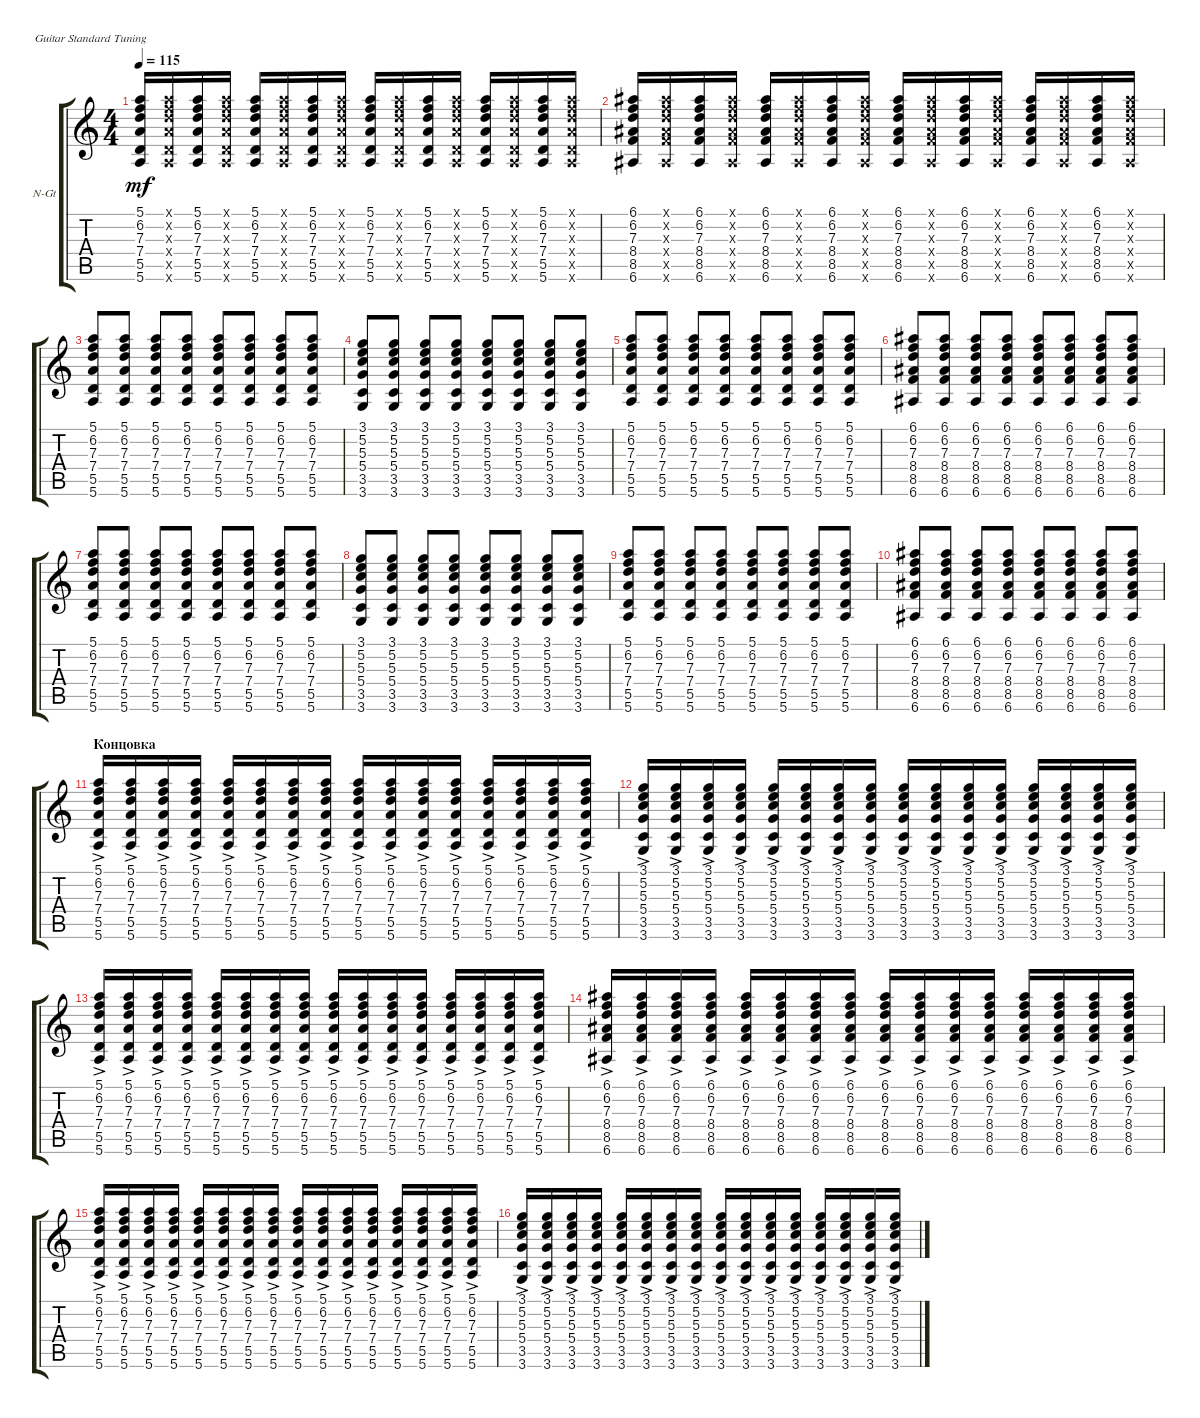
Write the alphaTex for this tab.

\defaultSystemsLayout 4
\bracketExtendMode groupsimilarinstruments
\firstSystemTrackNameOrientation horizontal
\otherSystemsTrackNameOrientation horizontal
\track ("В.Бутусов Ритм" "N-Gt") {instrument acousticguitarnylon}
\staff {score tabs}
\tuning (E4 B3 G3 D3 A2 E2)
\ts (4 4)
\tempo 115
\clef g2
\ks c
(5.1 6.2 7.3 7.4 5.5 5.6).16{dy mf} (5.1{x} 6.2{x} 7.3{x} 7.4{x} 5.5{x} 5.6{x}).16 (5.1 6.2 7.3 7.4 5.5 5.6).16 (5.1{x} 6.2{x} 7.3{x} 7.4{x} 5.5{x} 5.6{x}).16 (5.1 6.2 7.3 7.4 5.5 5.6).16 (5.1{x} 6.2{x} 7.3{x} 7.4{x} 5.5{x} 5.6{x}).16 (5.1 6.2 7.3 7.4 5.5 5.6).16 (5.1{x} 6.2{x} 7.3{x} 7.4{x} 5.5{x} 5.6{x}).16 (5.1 6.2 7.3 7.4 5.5 5.6).16 (5.1{x} 6.2{x} 7.3{x} 7.4{x} 5.5{x} 5.6{x}).16 (5.1 6.2 7.3 7.4 5.5 5.6).16 (5.1{x} 6.2{x} 7.3{x} 7.4{x} 5.5{x} 5.6{x}).16 (5.1 6.2 7.3 7.4 5.5 5.6).16 (5.1{x} 6.2{x} 7.3{x} 7.4{x} 5.5{x} 5.6{x}).16 (5.1 6.2 7.3 7.4 5.5 5.6).16 (5.1{x} 6.2{x} 7.3{x} 7.4{x} 5.5{x} 5.6{x}).16 |
(6.1 6.2 7.3 8.4 8.5 6.6).16 (6.1{x} 6.2{x} 7.3{x} 8.4{x} 8.5{x} 6.6{x}).16 (6.1 6.2 7.3 8.4 8.5 6.6).16 (6.1{x} 6.2{x} 7.3{x} 8.4{x} 8.5{x} 6.6{x}).16 (6.1 6.2 7.3 8.4 8.5 6.6).16 (6.1{x} 6.2{x} 7.3{x} 8.4{x} 8.5{x} 6.6{x}).16 (6.1 6.2 7.3 8.4 8.5 6.6).16 (6.1{x} 6.2{x} 7.3{x} 8.4{x} 8.5{x} 6.6{x}).16 (6.1 6.2 7.3 8.4 8.5 6.6).16 (6.1{x} 6.2{x} 7.3{x} 8.4{x} 8.5{x} 6.6{x}).16 (6.1 6.2 7.3 8.4 8.5 6.6).16 (6.1{x} 6.2{x} 7.3{x} 8.4{x} 8.5{x} 6.6{x}).16 (6.1 6.2 7.3 8.4 8.5 6.6).16 (6.1{x} 6.2{x} 7.3{x} 8.4{x} 8.5{x} 6.6{x}).16 (6.1 6.2 7.3 8.4 8.5 6.6).16 (6.1{x} 6.2{x} 7.3{x} 8.4{x} 8.5{x} 6.6{x}).16 |
(5.1 6.2 7.3 7.4 5.5 5.6).8 (5.1 6.2 7.3 7.4 5.5 5.6).8 (5.1 6.2 7.3 7.4 5.5 5.6).8 (5.1 6.2 7.3 7.4 5.5 5.6).8 (5.1 6.2 7.3 7.4 5.5 5.6).8 (5.1 6.2 7.3 7.4 5.5 5.6).8 (5.1 6.2 7.3 7.4 5.5 5.6).8 (5.1 6.2 7.3 7.4 5.5 5.6).8 |
(3.1 5.2 5.3 5.4 3.5 3.6).8 (3.1 5.2 5.3 5.4 3.5 3.6).8 (3.1 5.2 5.3 5.4 3.5 3.6).8 (3.1 5.2 5.3 5.4 3.5 3.6).8 (3.1 5.2 5.3 5.4 3.5 3.6).8 (3.1 5.2 5.3 5.4 3.5 3.6).8 (3.1 5.2 5.3 5.4 3.5 3.6).8 (3.1 5.2 5.3 5.4 3.5 3.6).8 |
(5.1 6.2 7.3 7.4 5.5 5.6).8 (5.1 6.2 7.3 7.4 5.5 5.6).8 (5.1 6.2 7.3 7.4 5.5 5.6).8 (5.1 6.2 7.3 7.4 5.5 5.6).8 (5.1 6.2 7.3 7.4 5.5 5.6).8 (5.1 6.2 7.3 7.4 5.5 5.6).8 (5.1 6.2 7.3 7.4 5.5 5.6).8 (5.1 6.2 7.3 7.4 5.5 5.6).8 |
(6.1 6.2 7.3 8.4 8.5 6.6).8 (6.1 6.2 7.3 8.4 8.5 6.6).8 (6.1 6.2 7.3 8.4 8.5 6.6).8 (6.1 6.2 7.3 8.4 8.5 6.6).8 (6.1 6.2 7.3 8.4 8.5 6.6).8 (6.1 6.2 7.3 8.4 8.5 6.6).8 (6.1 6.2 7.3 8.4 8.5 6.6).8 (6.1 6.2 7.3 8.4 8.5 6.6).8 |
(5.1 6.2 7.3 7.4 5.5 5.6).8 (5.1 6.2 7.3 7.4 5.5 5.6).8 (5.1 6.2 7.3 7.4 5.5 5.6).8 (5.1 6.2 7.3 7.4 5.5 5.6).8 (5.1 6.2 7.3 7.4 5.5 5.6).8 (5.1 6.2 7.3 7.4 5.5 5.6).8 (5.1 6.2 7.3 7.4 5.5 5.6).8 (5.1 6.2 7.3 7.4 5.5 5.6).8 |
(3.1 5.2 5.3 5.4 3.5 3.6).8 (3.1 5.2 5.3 5.4 3.5 3.6).8 (3.1 5.2 5.3 5.4 3.5 3.6).8 (3.1 5.2 5.3 5.4 3.5 3.6).8 (3.1 5.2 5.3 5.4 3.5 3.6).8 (3.1 5.2 5.3 5.4 3.5 3.6).8 (3.1 5.2 5.3 5.4 3.5 3.6).8 (3.1 5.2 5.3 5.4 3.5 3.6).8 |
(5.1 6.2 7.3 7.4 5.5 5.6).8 (5.1 6.2 7.3 7.4 5.5 5.6).8 (5.1 6.2 7.3 7.4 5.5 5.6).8 (5.1 6.2 7.3 7.4 5.5 5.6).8 (5.1 6.2 7.3 7.4 5.5 5.6).8 (5.1 6.2 7.3 7.4 5.5 5.6).8 (5.1 6.2 7.3 7.4 5.5 5.6).8 (5.1 6.2 7.3 7.4 5.5 5.6).8 |
(6.1 6.2 7.3 8.4 8.5 6.6).8 (6.1 6.2 7.3 8.4 8.5 6.6).8 (6.1 6.2 7.3 8.4 8.5 6.6).8 (6.1 6.2 7.3 8.4 8.5 6.6).8 (6.1 6.2 7.3 8.4 8.5 6.6).8 (6.1 6.2 7.3 8.4 8.5 6.6).8 (6.1 6.2 7.3 8.4 8.5 6.6).8 (6.1 6.2 7.3 8.4 8.5 6.6).8 |
\section ("" "Концовка")
(5.1{ac} 6.2{ac} 7.3{ac} 7.4{ac} 5.5{ac} 5.6{ac}).16 (5.1{ac} 6.2{ac} 7.3{ac} 7.4{ac} 5.5{ac} 5.6{ac}).16 (5.1{ac} 6.2{ac} 7.3{ac} 7.4{ac} 5.5{ac} 5.6{ac}).16 (5.1{ac} 6.2{ac} 7.3{ac} 7.4{ac} 5.5{ac} 5.6{ac}).16 (5.1{ac} 6.2{ac} 7.3{ac} 7.4{ac} 5.5{ac} 5.6{ac}).16 (5.1{ac} 6.2{ac} 7.3{ac} 7.4{ac} 5.5{ac} 5.6{ac}).16 (5.1{ac} 6.2{ac} 7.3{ac} 7.4{ac} 5.5{ac} 5.6{ac}).16 (5.1{ac} 6.2{ac} 7.3{ac} 7.4{ac} 5.5{ac} 5.6{ac}).16 (5.1{ac} 6.2{ac} 7.3{ac} 7.4{ac} 5.5{ac} 5.6{ac}).16 (5.1{ac} 6.2{ac} 7.3{ac} 7.4{ac} 5.5{ac} 5.6{ac}).16 (5.1{ac} 6.2{ac} 7.3{ac} 7.4{ac} 5.5{ac} 5.6{ac}).16 (5.1{ac} 6.2{ac} 7.3{ac} 7.4{ac} 5.5{ac} 5.6{ac}).16 (5.1{ac} 6.2{ac} 7.3{ac} 7.4{ac} 5.5{ac} 5.6{ac}).16 (5.1{ac} 6.2{ac} 7.3{ac} 7.4{ac} 5.5{ac} 5.6{ac}).16 (5.1{ac} 6.2{ac} 7.3{ac} 7.4{ac} 5.5{ac} 5.6{ac}).16 (5.1{ac} 6.2{ac} 7.3{ac} 7.4{ac} 5.5{ac} 5.6{ac}).16 |
(3.1{ac} 5.2{ac} 5.3{ac} 5.4{ac} 3.5{ac} 3.6{ac}).16 (3.1{ac} 5.2{ac} 5.3{ac} 5.4{ac} 3.5{ac} 3.6{ac}).16 (3.1{ac} 5.2{ac} 5.3{ac} 5.4{ac} 3.5{ac} 3.6{ac}).16 (3.1{ac} 5.2{ac} 5.3{ac} 5.4{ac} 3.5{ac} 3.6{ac}).16 (3.1{ac} 5.2{ac} 5.3{ac} 5.4{ac} 3.5{ac} 3.6{ac}).16 (3.1{ac} 5.2{ac} 5.3{ac} 5.4{ac} 3.5{ac} 3.6{ac}).16 (3.1{ac} 5.2{ac} 5.3{ac} 5.4{ac} 3.5{ac} 3.6{ac}).16 (3.1{ac} 5.2{ac} 5.3{ac} 5.4{ac} 3.5{ac} 3.6{ac}).16 (3.1{ac} 5.2{ac} 5.3{ac} 5.4{ac} 3.5{ac} 3.6{ac}).16 (3.1{ac} 5.2{ac} 5.3{ac} 5.4{ac} 3.5{ac} 3.6{ac}).16 (3.1{ac} 5.2{ac} 5.3{ac} 5.4{ac} 3.5{ac} 3.6{ac}).16 (3.1{ac} 5.2{ac} 5.3{ac} 5.4{ac} 3.5{ac} 3.6{ac}).16 (3.1{ac} 5.2{ac} 5.3{ac} 5.4{ac} 3.5{ac} 3.6{ac}).16 (3.1{ac} 5.2{ac} 5.3{ac} 5.4{ac} 3.5{ac} 3.6{ac}).16 (3.1{ac} 5.2{ac} 5.3{ac} 5.4{ac} 3.5{ac} 3.6{ac}).16 (3.1{ac} 5.2{ac} 5.3{ac} 5.4{ac} 3.5{ac} 3.6{ac}).16 |
(5.1{ac} 6.2{ac} 7.3{ac} 7.4{ac} 5.5{ac} 5.6{ac}).16 (5.1{ac} 6.2{ac} 7.3{ac} 7.4{ac} 5.5{ac} 5.6{ac}).16 (5.1{ac} 6.2{ac} 7.3{ac} 7.4{ac} 5.5{ac} 5.6{ac}).16 (5.1{ac} 6.2{ac} 7.3{ac} 7.4{ac} 5.5{ac} 5.6{ac}).16 (5.1{ac} 6.2{ac} 7.3{ac} 7.4{ac} 5.5{ac} 5.6{ac}).16 (5.1{ac} 6.2{ac} 7.3{ac} 7.4{ac} 5.5{ac} 5.6{ac}).16 (5.1{ac} 6.2{ac} 7.3{ac} 7.4{ac} 5.5{ac} 5.6{ac}).16 (5.1{ac} 6.2{ac} 7.3{ac} 7.4{ac} 5.5{ac} 5.6{ac}).16 (5.1{ac} 6.2{ac} 7.3{ac} 7.4{ac} 5.5{ac} 5.6{ac}).16 (5.1{ac} 6.2{ac} 7.3{ac} 7.4{ac} 5.5{ac} 5.6{ac}).16 (5.1{ac} 6.2{ac} 7.3{ac} 7.4{ac} 5.5{ac} 5.6{ac}).16 (5.1{ac} 6.2{ac} 7.3{ac} 7.4{ac} 5.5{ac} 5.6{ac}).16 (5.1{ac} 6.2{ac} 7.3{ac} 7.4{ac} 5.5{ac} 5.6{ac}).16 (5.1{ac} 6.2{ac} 7.3{ac} 7.4{ac} 5.5{ac} 5.6{ac}).16 (5.1{ac} 6.2{ac} 7.3{ac} 7.4{ac} 5.5{ac} 5.6{ac}).16 (5.1{ac} 6.2{ac} 7.3{ac} 7.4{ac} 5.5{ac} 5.6{ac}).16 |
(6.1{ac} 6.2{ac} 7.3{ac} 8.4{ac} 8.5{ac} 6.6{ac}).16 (6.1{ac} 6.2{ac} 7.3{ac} 8.4{ac} 8.5{ac} 6.6{ac}).16 (6.1{ac} 6.2{ac} 7.3{ac} 8.4{ac} 8.5{ac} 6.6{ac}).16 (6.1{ac} 6.2{ac} 7.3{ac} 8.4{ac} 8.5{ac} 6.6{ac}).16 (6.1{ac} 6.2{ac} 7.3{ac} 8.4{ac} 8.5{ac} 6.6{ac}).16 (6.1{ac} 6.2{ac} 7.3{ac} 8.4{ac} 8.5{ac} 6.6{ac}).16 (6.1{ac} 6.2{ac} 7.3{ac} 8.4{ac} 8.5{ac} 6.6{ac}).16 (6.1{ac} 6.2{ac} 7.3{ac} 8.4{ac} 8.5{ac} 6.6{ac}).16 (6.1{ac} 6.2{ac} 7.3{ac} 8.4{ac} 8.5{ac} 6.6{ac}).16 (6.1{ac} 6.2{ac} 7.3{ac} 8.4{ac} 8.5{ac} 6.6{ac}).16 (6.1{ac} 6.2{ac} 7.3{ac} 8.4{ac} 8.5{ac} 6.6{ac}).16 (6.1{ac} 6.2{ac} 7.3{ac} 8.4{ac} 8.5{ac} 6.6{ac}).16 (6.1{ac} 6.2{ac} 7.3{ac} 8.4{ac} 8.5{ac} 6.6{ac}).16 (6.1{ac} 6.2{ac} 7.3{ac} 8.4{ac} 8.5{ac} 6.6{ac}).16 (6.1{ac} 6.2{ac} 7.3{ac} 8.4{ac} 8.5{ac} 6.6{ac}).16 (6.1{ac} 6.2{ac} 7.3{ac} 8.4{ac} 8.5{ac} 6.6{ac}).16 |
(5.1{ac} 6.2{ac} 7.3{ac} 7.4{ac} 5.5{ac} 5.6{ac}).16 (5.1{ac} 6.2{ac} 7.3{ac} 7.4{ac} 5.5{ac} 5.6{ac}).16 (5.1{ac} 6.2{ac} 7.3{ac} 7.4{ac} 5.5{ac} 5.6{ac}).16 (5.1{ac} 6.2{ac} 7.3{ac} 7.4{ac} 5.5{ac} 5.6{ac}).16 (5.1{ac} 6.2{ac} 7.3{ac} 7.4{ac} 5.5{ac} 5.6{ac}).16 (5.1{ac} 6.2{ac} 7.3{ac} 7.4{ac} 5.5{ac} 5.6{ac}).16 (5.1{ac} 6.2{ac} 7.3{ac} 7.4{ac} 5.5{ac} 5.6{ac}).16 (5.1{ac} 6.2{ac} 7.3{ac} 7.4{ac} 5.5{ac} 5.6{ac}).16 (5.1{ac} 6.2{ac} 7.3{ac} 7.4{ac} 5.5{ac} 5.6{ac}).16 (5.1{ac} 6.2{ac} 7.3{ac} 7.4{ac} 5.5{ac} 5.6{ac}).16 (5.1{ac} 6.2{ac} 7.3{ac} 7.4{ac} 5.5{ac} 5.6{ac}).16 (5.1{ac} 6.2{ac} 7.3{ac} 7.4{ac} 5.5{ac} 5.6{ac}).16 (5.1{ac} 6.2{ac} 7.3{ac} 7.4{ac} 5.5{ac} 5.6{ac}).16 (5.1{ac} 6.2{ac} 7.3{ac} 7.4{ac} 5.5{ac} 5.6{ac}).16 (5.1{ac} 6.2{ac} 7.3{ac} 7.4{ac} 5.5{ac} 5.6{ac}).16 (5.1{ac} 6.2{ac} 7.3{ac} 7.4{ac} 5.5{ac} 5.6{ac}).16 |
(3.1{ac} 5.2{ac} 5.3{ac} 5.4{ac} 3.5{ac} 3.6{ac}).16 (3.1{ac} 5.2{ac} 5.3{ac} 5.4{ac} 3.5{ac} 3.6{ac}).16 (3.1{ac} 5.2{ac} 5.3{ac} 5.4{ac} 3.5{ac} 3.6{ac}).16 (3.1{ac} 5.2{ac} 5.3{ac} 5.4{ac} 3.5{ac} 3.6{ac}).16 (3.1{ac} 5.2{ac} 5.3{ac} 5.4{ac} 3.5{ac} 3.6{ac}).16 (3.1{ac} 5.2{ac} 5.3{ac} 5.4{ac} 3.5{ac} 3.6{ac}).16 (3.1{ac} 5.2{ac} 5.3{ac} 5.4{ac} 3.5{ac} 3.6{ac}).16 (3.1{ac} 5.2{ac} 5.3{ac} 5.4{ac} 3.5{ac} 3.6{ac}).16 (3.1{ac} 5.2{ac} 5.3{ac} 5.4{ac} 3.5{ac} 3.6{ac}).16 (3.1{ac} 5.2{ac} 5.3{ac} 5.4{ac} 3.5{ac} 3.6{ac}).16 (3.1{ac} 5.2{ac} 5.3{ac} 5.4{ac} 3.5{ac} 3.6{ac}).16 (3.1{ac} 5.2{ac} 5.3{ac} 5.4{ac} 3.5{ac} 3.6{ac}).16 (3.1{ac} 5.2{ac} 5.3{ac} 5.4{ac} 3.5{ac} 3.6{ac}).16 (3.1{ac} 5.2{ac} 5.3{ac} 5.4{ac} 3.5{ac} 3.6{ac}).16 (3.1{ac} 5.2{ac} 5.3{ac} 5.4{ac} 3.5{ac} 3.6{ac}).16 (3.1{ac} 5.2{ac} 5.3{ac} 5.4{ac} 3.5{ac} 3.6{ac}).16
